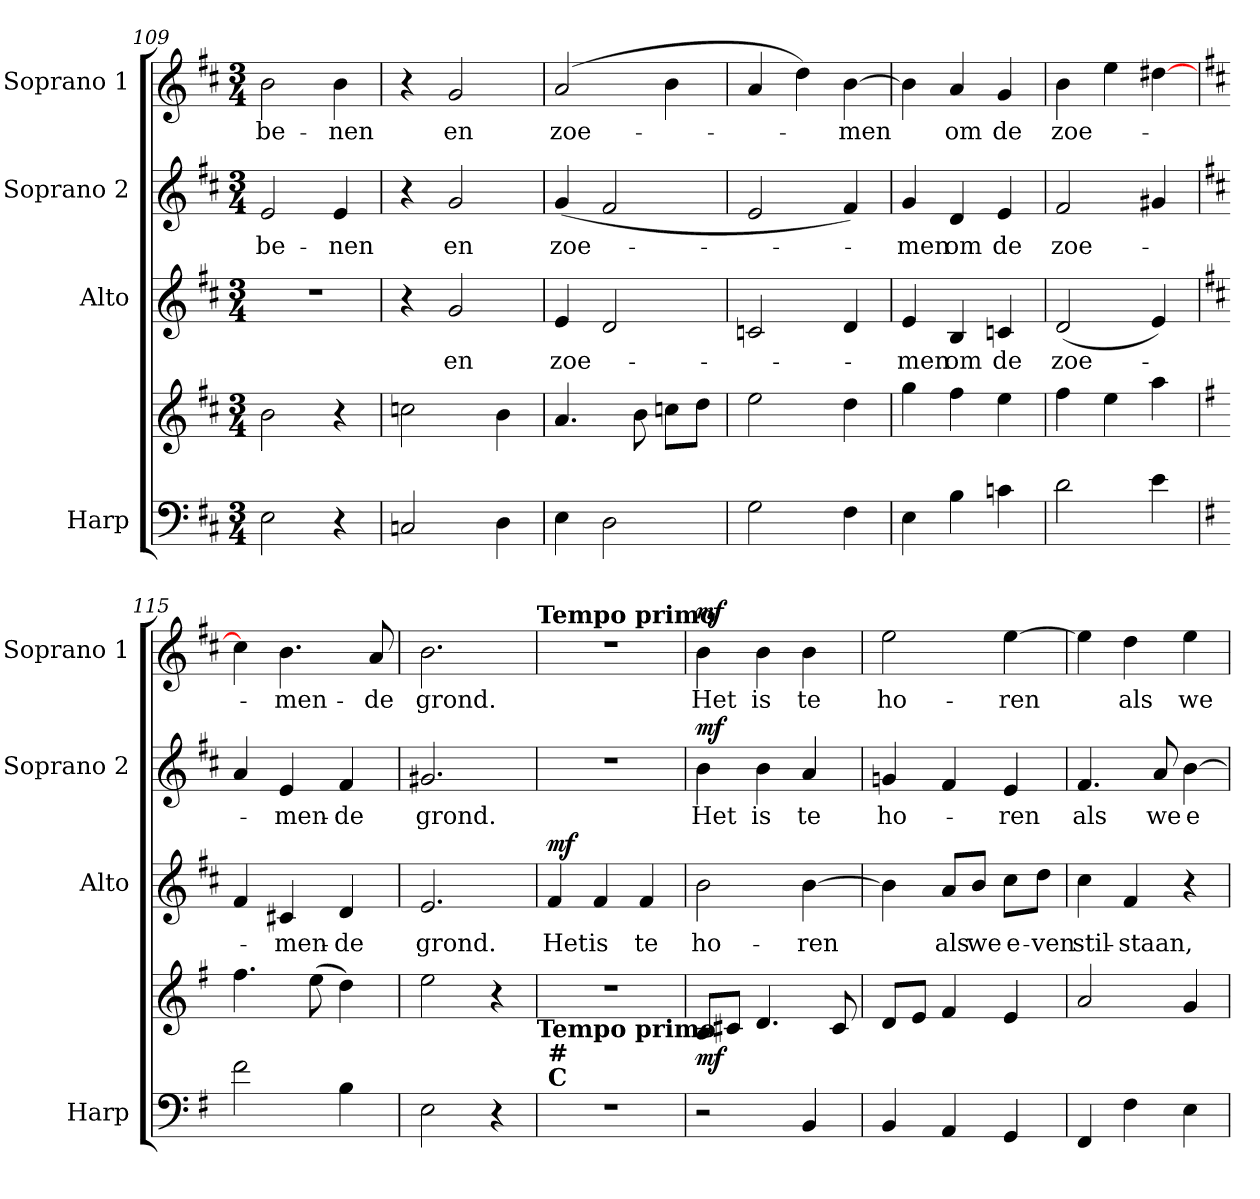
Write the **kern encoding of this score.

**kern	**kern	**dynam	**kern	**text	**dynam	**kern	**text	**dynam	**kern	**text	**dynam
*part4	*part4	*part4	*part3	*part3	*part3	*part2	*part2	*part2	*part1	*part1	*part1
*staff5	*staff4	*staff4/5	*staff3	*staff3	*staff3	*staff2	*staff2	*staff2	*staff1	*staff1	*staff1
*I"Harp	*	*	*I"Alto	*	*	*I"Soprano 2	*	*	*I"Soprano 1	*	*
*I'Harp	*	*	*I'Alto	*	*	*I'Soprano 2	*	*	*I'Soprano 1	*	*
*clefF4	*clefG2	*	*clefG2	*	*	*clefG2	*	*	*clefG2	*	*
*k[f#c#]	*k[f#c#]	*	*k[f#c#]	*	*	*k[f#c#]	*	*	*k[f#c#]	*	*
*D:	*D:	*	*D:	*	*	*D:	*	*	*D:	*	*
*M3/4	*M3/4	*	*M3/4	*	*	*M3/4	*	*	*M3/4	*	*
=109	=109	=109	=109	=109	=109	=109	=109	=109	=109	=109	=109
!	!	!	!LO:N:vis=1	!	!	!	!LO:LY:b	!	!	!LO:LY:b	!
2E	2b	.	2.r	.	.	2e	be-	.	2b	be-	.
!	!	!	!	!	!	!	!LO:LY:b	!	!	!LO:LY:b	!
4r	4r	.	.	.	.	4e	-nen	.	4b	-nen	.
=110	=110	=110	=110	=110	=110	=110	=110	=110	=110	=110	=110
2Cn	2ccn	.	4r	.	.	4r	.	.	4r	.	.
!	!	!	!	!LO:LY:b	!	!	!LO:LY:b	!	!	!LO:LY:b	!
.	.	.	2g	en	.	2g	en	.	2g	en	.
4D	4b	.	.	.	.	.	.	.	.	.	.
=111	=111	=111	=111	=111	=111	=111	=111	=111	=111	=111	=111
!	!	!	!	!LO:LY:b	!	!	!LO:LY:b	!	!	!LO:LY:b	!
4E	4.a	.	4e	zoe-	.	(<4g	zoe-	.	(<2a	zoe-	.
2D	.	.	2d	.	.	2f#	.	.	.	.	.
.	8b	.	.	.	.	.	.	.	.	.	.
.	8ccnL	.	.	.	.	.	.	.	4b	.	.
.	8ddJ	.	.	.	.	.	.	.	.	.	.
=112	=112	=112	=112	=112	=112	=112	=112	=112	=112	=112	=112
2G	2ee	.	2cn	.	.	2e	.	.	4a	.	.
.	.	.	.	.	.	.	.	.	4dd)	.	.
!	!	!	!	!	!	!	!	!	!	!LO:LY:b	!
4F#	4dd	.	4d	.	.	4f#)	.	.	[4b	-men	.
=113	=113	=113	=113	=113	=113	=113	=113	=113	=113	=113	=113
!	!	!	!	!LO:LY:b	!	!	!LO:LY:b	!	!	!	!
4E	4gg	.	4e	-men	.	4g	-men	.	4b]	.	.
!	!	!	!	!LO:LY:b	!	!	!LO:LY:b	!	!	!LO:LY:b	!
4B	4ff#	.	4B	om	.	4d	om	.	4a	om	.
!	!	!	!	!LO:LY:b	!	!	!LO:LY:b	!	!	!LO:LY:b	!
4cn	4ee	.	4cn	de	.	4e	de	.	4g	de	.
=114	=114	=114	=114	=114	=114	=114	=114	=114	=114	=114	=114
!	!	!	!	!LO:LY:b	!	!	!LO:LY:b	!	!	!LO:LY:b	!
2d	4ff#	.	(<2d	zoe-	.	2f#	zoe-	.	4b	zoe-	.
.	4ee	.	.	.	.	.	.	.	4ee	.	.
4e	4aa	.	4e)	.	.	4g#X	.	.	[4dd#X	.	.
!!LO:LB:g=z
=115	=115	=115	=115	=115	=115	=115	=115	=115	=115	=115	=115
*k[f#]	*k[f#]	*	*	*	*	*	*	*	*	*	*
*G:	*G:	*	*	*	*	*	*	*	*	*	*
2f#	4.ff#	.	4f#	.	.	4a	.	.	4cc#]	.	.
!	!	!	!	!LO:LY:b	!	!	!LO:LY:b	!	!	!LO:LY:b	!
.	.	.	4c#X	-men-	.	4e	-men-	.	4.b	-men-	.
.	(<8ee	.	.	.	.	.	.	.	.	.	.
!	!	!	!	!LO:LY:b	!	!	!LO:LY:b	!	!	!	!
4B	4dd)	.	4d	-de	.	4f#	-de	.	.	.	.
!	!	!	!	!	!	!	!	!	!	!LO:LY:b	!
.	.	.	.	.	.	.	.	.	8a	-de	.
=116	=116	=116	=116	=116	=116	=116	=116	=116	=116	=116	=116
!	!	!	!	!LO:LY:b	!	!	!LO:LY:b	!	!	!LO:LY:b	!
2E	2ee	.	2.e	grond.	.	2.g#X	grond.	.	2.b	grond.	.
4r	4r	.	.	.	.	.	.	.	.	.	.
!	!	!	!	!	!	!	!	!	!LO:TX:a:B:t=Tempo primo	!	!
!	!LO:TX:b:B:t=Tempo primo	!	!	!	!	!	!	!	!	!	!
=117	=117	=117	=117	=117	=117	=117	=117	=117	=117	=117	=117
!LO:TX:a:B:t=C	!	!	!	!	!	!	!	!	!	!	!
!LO:TX:a:B:t=#	!	!	!	!	!	!	!	!	!	!	!
!LO:N:vis=1	!LO:N:vis=1	!	!	!LO:LY:b	!LO:DY:a	!LO:N:vis=1	!	!	!LO:N:vis=1	!	!
2.r	2.r	.	4f#	Het	mf	2.r	.	.	2.r	.	.
!	!	!	!	!LO:LY:b	!	!	!	!	!	!	!
.	.	.	4f#	is	.	.	.	.	.	.	.
!	!	!	!	!LO:LY:b	!	!	!	!	!	!	!
.	.	.	4f#	te	.	.	.	.	.	.	.
=118	=118	=118	=118	=118	=118	=118	=118	=118	=118	=118	=118
!	!	!LO:DY:b	!	!LO:LY:b	!	!	!LO:LY:b	!LO:DY:a	!	!LO:LY:b	!LO:DY:a
2r	8BL	mf	2b	ho-	.	4b	Het	mf	4b	Het	mf
.	8c#XJ	.	.	.	.	.	.	.	.	.	.
!	!	!	!	!	!	!	!LO:LY:b	!	!	!LO:LY:b	!
.	4.d	.	.	.	.	4b	is	.	4b	is	.
!	!	!	!	!LO:LY:b	!	!	!LO:LY:b	!	!	!LO:LY:b	!
4BB	.	.	[4b	-ren	.	4a	te	.	4b	te	.
.	8c#	.	.	.	.	.	.	.	.	.	.
=119	=119	=119	=119	=119	=119	=119	=119	=119	=119	=119	=119
!	!	!	!	!	!	!	!LO:LY:b	!	!	!LO:LY:b	!
4BB	8dL	.	4b]	.	.	4gn	ho-	.	2ee	ho-	.
.	8eJ	.	.	.	.	.	.	.	.	.	.
!	!	!	!	!LO:LY:b	!	!	!	!	!	!	!
4AA	4f#	.	8aL	als	.	4f#	.	.	.	.	.
!	!	!	!	!LO:LY:b	!	!	!	!	!	!	!
.	.	.	8bJ	we	.	.	.	.	.	.	.
!	!	!	!	!LO:LY:b	!	!	!LO:LY:b	!	!	!LO:LY:b	!
4GG	4e	.	8cc#L	e-	.	4e	-ren	.	[4ee	-ren	.
!	!	!	!	!LO:LY:b	!	!	!	!	!	!	!
.	.	.	8ddJ	-ven	.	.	.	.	.	.	.
=120	=120	=120	=120	=120	=120	=120	=120	=120	=120	=120	=120
!	!	!	!	!LO:LY:b	!	!	!LO:LY:b	!	!	!	!
4FF#	2a	.	4cc#	stil-	.	4.f#	als	.	4ee]	.	.
!	!	!	!	!LO:LY:b	!	!	!	!	!	!LO:LY:b	!
4F#	.	.	4f#	-staan,	.	.	.	.	4dd	als	.
!	!	!	!	!	!	!	!LO:LY:b	!	!	!	!
.	.	.	.	.	.	8a	we	.	.	.	.
!	!	!	!	!	!	!	!LO:LY:b	!	!	!LO:LY:b	!
4E	4g	.	4r	.	.	[4b	e-	.	4ee	we	.
=	=	=	=	=	=	=	=	=	=	=	=
*-	*-	*-	*-	*-	*-	*-	*-	*-	*-	*-	*-
